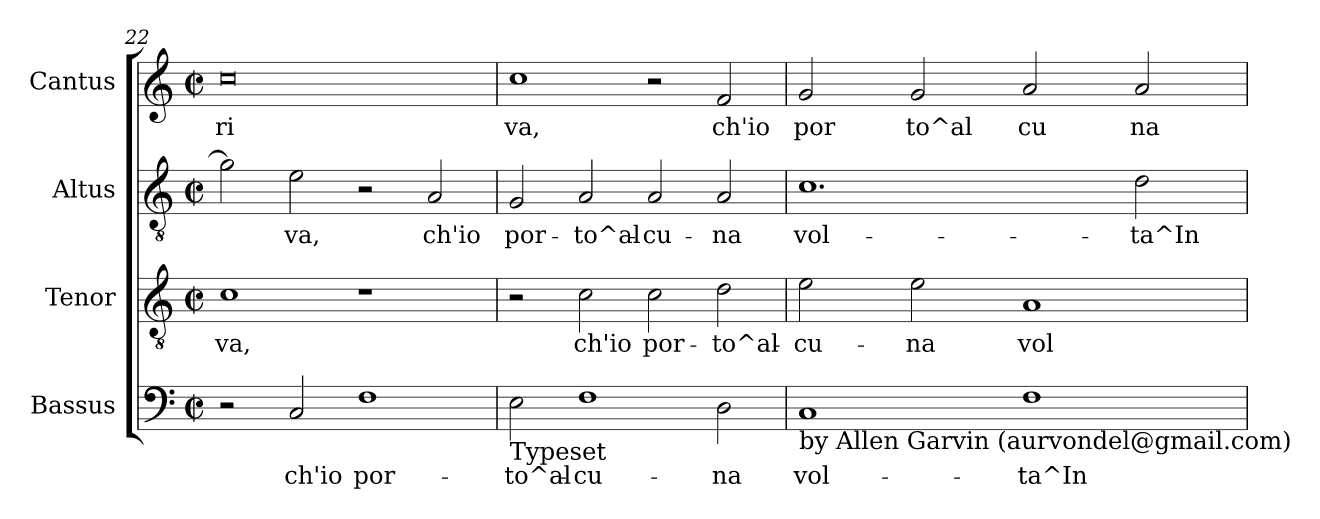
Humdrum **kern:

**kern	**text	**kern	**text	**kern	**text	**kern	**text
*part4	*part4	*part3	*part3	*part2	*part2	*part1	*part1
*staff4	*staff4	*staff3	*staff3	*staff2	*staff2	*staff1	*staff1
*I"Bassus	*	*I"Tenor	*	*I"Altus	*	*I"Cantus	*
*I'Bassus	*	*I'Tenor	*	*I'Altus	*	*I'Cantus	*
*clefF4	*	*clefGv2	*	*clefGv2	*	*clefG2	*
*k[]	*	*k[]	*	*k[]	*	*k[]	*
*C:	*	*C:	*	*C:	*	*C:	*
*M2/2	*	*M2/2	*	*M2/2	*	*M2/2	*
*met(c|)	*	*met(c|)	*	*met(c|)	*	*met(c|)	*
=22	=22	=22	=22	=22	=22	=22	=22
!	!	!	!LO:LY:b:cj	!	!LO:LY:b:cj	!	!LO:LY:b:cj
2r	.	1c	-va,	2g\]	.	0cc	ri
!	!LO:LY:b:cj	!	!	!	!LO:LY:b:cj	!	!
2C/	ch'io	.	.	2e\	va,	.	.
!	!LO:LY:b:cj	!	!	!	!	!	!
1F	por-	1r	.	2r	.	.	.
!	!	!	!	!	!LO:LY:b:cj	!	!
.	.	.	.	2A/	ch'io	.	.
=23	=23	=23	=23	=23	=23	=23	=23
!LO:TX:b:t=Typeset	!	!	!	!	!	!	!
!	!LO:LY:b:cj	!	!	!	!LO:LY:b:cj	!	!LO:LY:b:cj
2E\	-to^al-	2r	.	2G/	por-	1cc	va,
!	!LO:LY:b:cj	!	!LO:LY:b:cj	!	!LO:LY:b:cj	!	!
1F	-cu-	2c\	ch'io	2A/	-to^al-	.	.
!	!	!	!LO:LY:b:cj	!	!LO:LY:b:cj	!	!
.	.	2c\	por-	2A/	-cu-	2r	.
!	!LO:LY:b:cj	!	!LO:LY:b:cj	!	!LO:LY:b:cj	!	!LO:LY:b:cj
2D\	-na	2d\	-to^al-	2A/	-na	2f/	ch'io
=24	=24	=24	=24	=24	=24	=24	=24
!LO:TX:b:t=by Allen Garvin (aurvondel@gmail.com)	!	!	!	!	!	!	!
!	!LO:LY:b:cj	!	!LO:LY:b:cj	!	!LO:LY:b:cj	!	!LO:LY:b:cj
1C	vol-	2e\	-cu-	1.c	vol-	2g/	por
!	!	!	!LO:LY:b:cj	!	!	!	!LO:LY:b:cj
.	.	2e\	-na	.	.	2g/	to^al
!	!LO:LY:b:cj	!	!LO:LY:b:cj	!	!	!	!LO:LY:b:cj
1F	-ta^In-	1A	vol-	.	.	2a/	cu
!	!	!	!	!	!LO:LY:b:cj	!	!LO:LY:b:cj
.	.	.	.	2d\	-ta^In-	2a/	na
=	=	=	=	=	=	=	=
*-	*-	*-	*-	*-	*-	*-	*-
